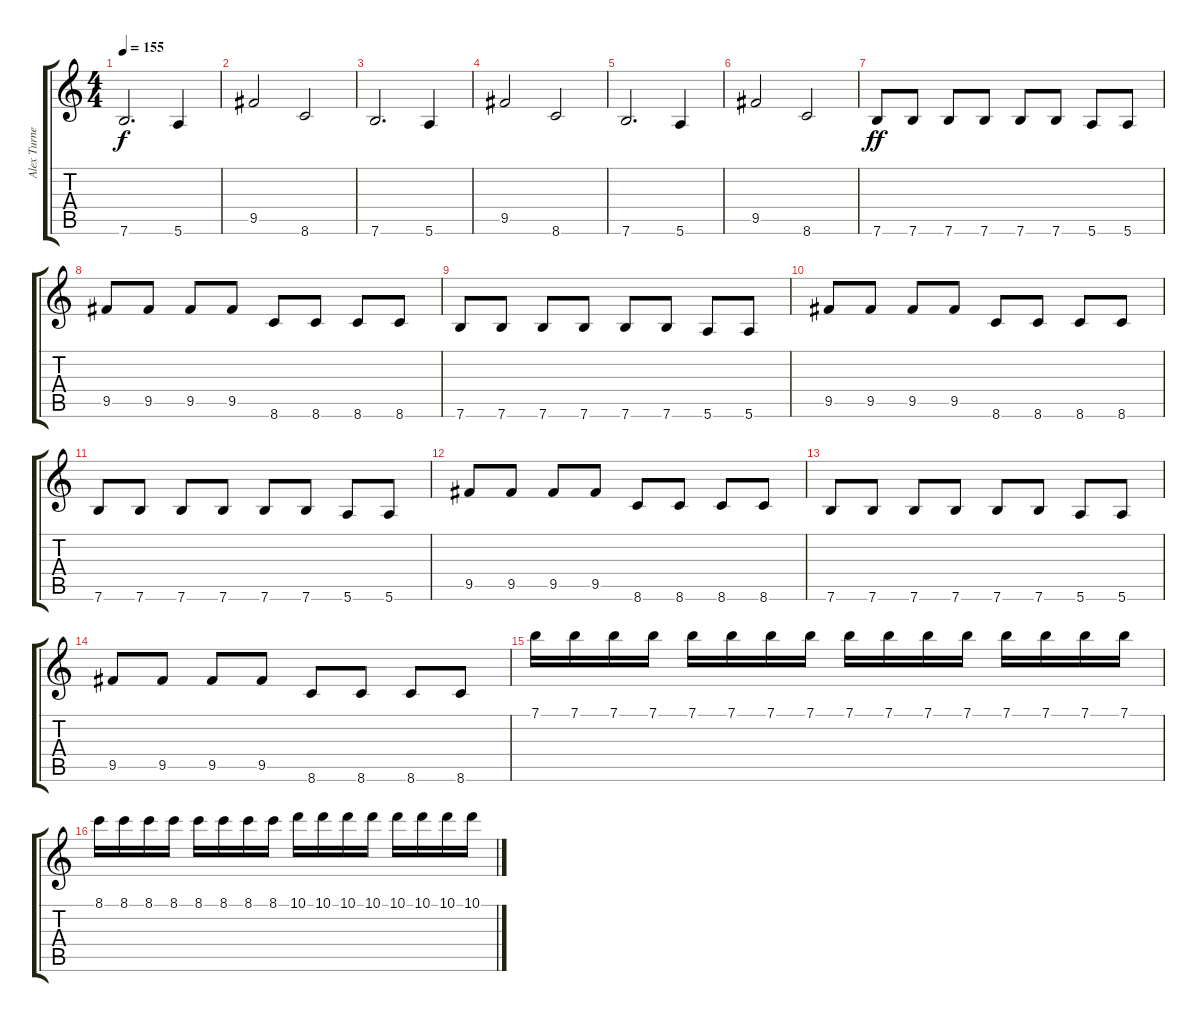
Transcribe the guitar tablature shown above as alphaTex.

\track ("Alex Turner" "Alex Turne") {instrument overdrivenguitar}
\staff {score tabs}
\tuning (E4 B3 G3 D3 A2 E2) {hide}
\ts (4 4)
\tempo 155
\clef g2
\ks c
7.6.2{d dy f} 5.6.4 |
9.5.2 8.6.2 |
7.6.2{d} 5.6.4 |
9.5.2 8.6.2 |
7.6.2{d} 5.6.4 |
9.5.2 8.6.2 |
7.6.8{dy ff} 7.6.8 7.6.8 7.6.8 7.6.8 7.6.8 5.6.8 5.6.8 |
9.5.8 9.5.8 9.5.8 9.5.8 8.6.8 8.6.8 8.6.8 8.6.8 |
7.6.8 7.6.8 7.6.8 7.6.8 7.6.8 7.6.8 5.6.8 5.6.8 |
9.5.8 9.5.8 9.5.8 9.5.8 8.6.8 8.6.8 8.6.8 8.6.8 |
7.6.8 7.6.8 7.6.8 7.6.8 7.6.8 7.6.8 5.6.8 5.6.8 |
9.5.8 9.5.8 9.5.8 9.5.8 8.6.8 8.6.8 8.6.8 8.6.8 |
7.6.8 7.6.8 7.6.8 7.6.8 7.6.8 7.6.8 5.6.8 5.6.8 |
9.5.8 9.5.8 9.5.8 9.5.8 8.6.8 8.6.8 8.6.8 8.6.8 |
7.1.16 7.1.16 7.1.16 7.1.16 7.1.16 7.1.16 7.1.16 7.1.16 7.1.16 7.1.16 7.1.16 7.1.16 7.1.16 7.1.16 7.1.16 7.1.16 |
8.1.16 8.1.16 8.1.16 8.1.16 8.1.16 8.1.16 8.1.16 8.1.16 10.1.16 10.1.16 10.1.16 10.1.16 10.1.16 10.1.16 10.1.16 10.1.16
